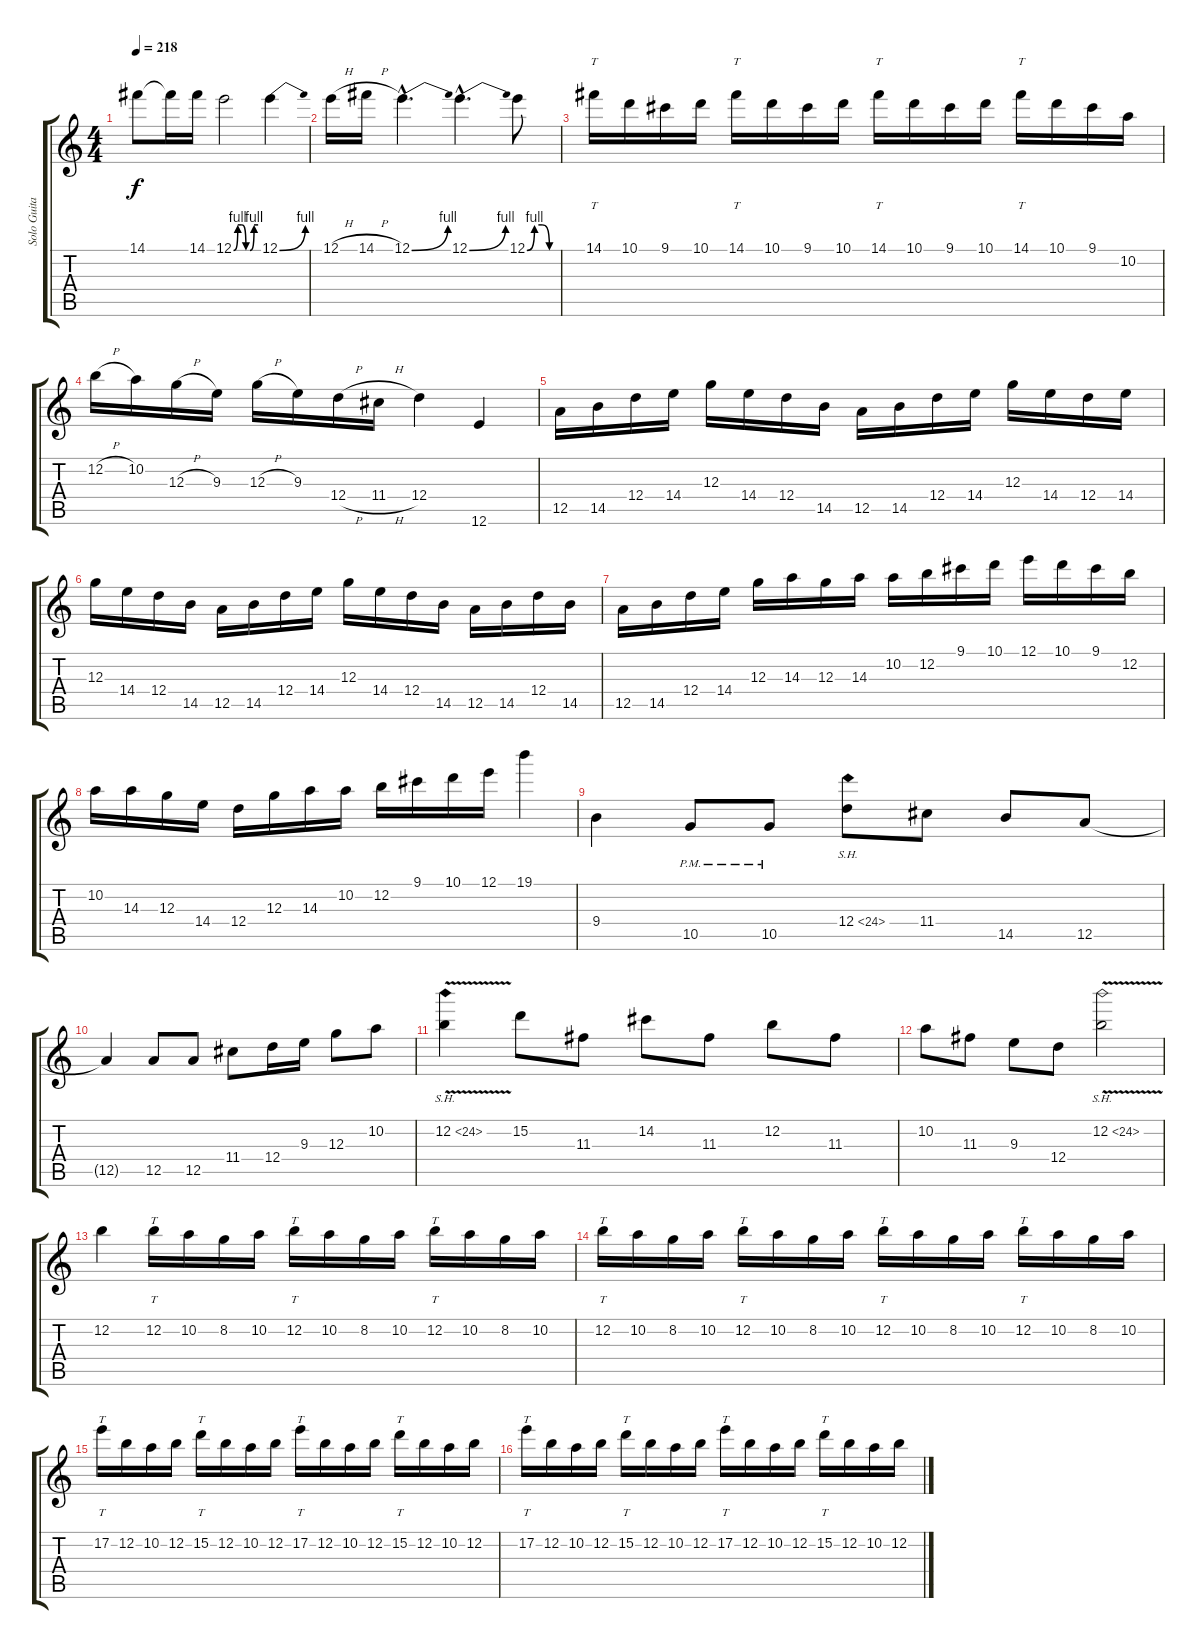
\track ("Solo Guitar" "Solo Guita") {instrument distortionguitar}
\staff {score tabs}
\tuning (E4 B3 G3 D3 A2 E2) {hide}
\ts (4 4)
\tempo 218
\clef g2
\ks c
14.1{t}.8{dy f} 14.1{t}.16 14.1.16 12.1{be (custom 0 0 10 4 20 4 30 0 40 0 50 4 60 4)}.2 12.1{be (bend 0 0 60 4)}.4 |
12.1{h}.16 14.1{h}.16 12.1{be (bend 0 0 60 4) hac}.4{d} 12.1{be (bend 0 0 60 4) hac}.4{d} 12.1{be (custom 0 0 15 4 30 4 45 0 60 0)}.8 |
14.1.16{tt} 10.1.16 9.1.16 10.1.16 14.1.16{tt} 10.1.16 9.1.16 10.1.16 14.1.16{tt} 10.1.16 9.1.16 10.1.16 14.1.16{tt} 10.1.16 9.1.16 10.2.16 |
12.2{h}.16 10.2.16 12.3{h}.16 9.3.16 12.3{h}.16 9.3.16 12.4{h}.16 11.4{h}.16 12.4.4 12.6.4 |
12.5.16 14.5.16 12.4.16 14.4.16 12.3.16 14.4.16 12.4.16 14.5.16 12.5.16 14.5.16 12.4.16 14.4.16 12.3.16 14.4.16 12.4.16 14.4.16 |
12.3.16 14.4.16 12.4.16 14.5.16 12.5.16 14.5.16 12.4.16 14.4.16 12.3.16 14.4.16 12.4.16 14.5.16 12.5.16 14.5.16 12.4.16 14.5.16 |
12.5.16 14.5.16 12.4.16 14.4.16 12.3.16 14.3.16 12.3.16 14.3.16 10.2.16 12.2.16 9.1.16 10.1.16 12.1.16 10.1.16 9.1.16 12.2.16 |
10.2.16 14.3.16 12.3.16 14.4.16 12.4.16 12.3.16 14.3.16 10.2.16 12.2.16 9.1.16 10.1.16 12.1.16 19.1.4 |
9.4.4 10.5{pm}.8 10.5{pm}.8 12.4{sh 12}.8 11.4.8 14.5.8 12.5.8 |
12.5{t}.4 12.5.8 12.5.8 11.4.8 12.4.16 9.3.16 12.3.8 10.2.8 |
12.2{sh 12 v}.4 15.2.8 11.3.8 14.2.8 11.3.8 12.2.8 11.3.8 |
10.2.8 11.3.8 9.3.8 12.4.8 12.2{sh 12 v}.2 |
12.2.4 12.2.16{tt} 10.2.16 8.2.16 10.2.16 12.2.16{tt} 10.2.16 8.2.16 10.2.16 12.2.16{tt} 10.2.16 8.2.16 10.2.16 |
12.2.16{tt} 10.2.16 8.2.16 10.2.16 12.2.16{tt} 10.2.16 8.2.16 10.2.16 12.2.16{tt} 10.2.16 8.2.16 10.2.16 12.2.16{tt} 10.2.16 8.2.16 10.2.16 |
17.2.16{tt} 12.2.16 10.2.16 12.2.16 15.2.16{tt} 12.2.16 10.2.16 12.2.16 17.2.16{tt} 12.2.16 10.2.16 12.2.16 15.2.16{tt} 12.2.16 10.2.16 12.2.16 |
17.2.16{tt} 12.2.16 10.2.16 12.2.16 15.2.16{tt} 12.2.16 10.2.16 12.2.16 17.2.16{tt} 12.2.16 10.2.16 12.2.16 15.2.16{tt} 12.2.16 10.2.16 12.2.16
